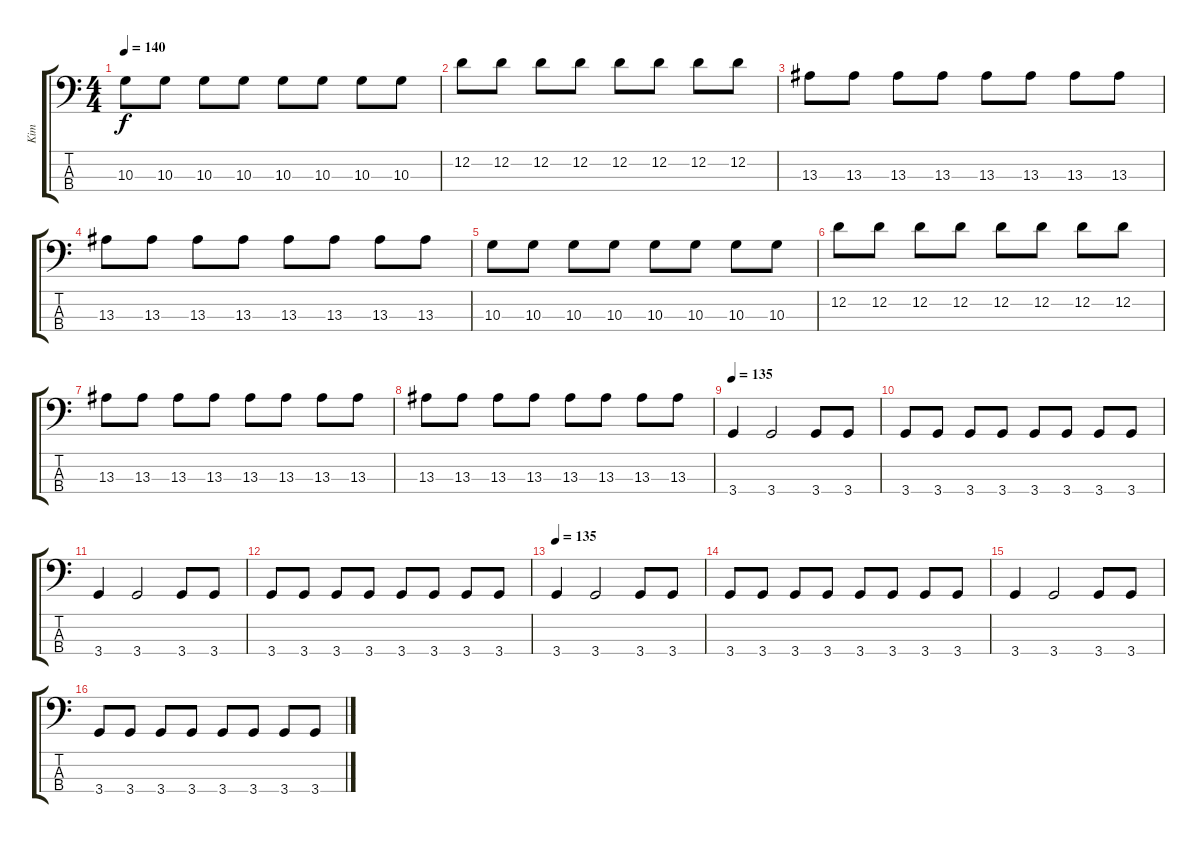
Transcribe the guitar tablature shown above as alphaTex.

\track ("Kim" "Kim") {instrument electricbasspick}
\staff {score tabs}
\tuning (G2 D2 A1 E1) {hide}
\ts (4 4)
\tempo 140
\clef f4
\ks c
10.3.8{dy f instrument electricbasspick} 10.3.8 10.3.8 10.3.8 10.3.8 10.3.8 10.3.8 10.3.8 |
12.2.8 12.2.8 12.2.8 12.2.8 12.2.8 12.2.8 12.2.8 12.2.8 |
13.3.8 13.3.8 13.3.8 13.3.8 13.3.8 13.3.8 13.3.8 13.3.8 |
13.3.8 13.3.8 13.3.8 13.3.8 13.3.8 13.3.8 13.3.8 13.3.8 |
10.3.8 10.3.8 10.3.8 10.3.8 10.3.8 10.3.8 10.3.8 10.3.8 |
12.2.8 12.2.8 12.2.8 12.2.8 12.2.8 12.2.8 12.2.8 12.2.8 |
13.3.8 13.3.8 13.3.8 13.3.8 13.3.8 13.3.8 13.3.8 13.3.8 |
13.3.8 13.3.8 13.3.8 13.3.8 13.3.8 13.3.8 13.3.8 13.3.8 |
\tempo 135
3.4.4 3.4.2 3.4.8 3.4.8 |
3.4.8 3.4.8 3.4.8 3.4.8 3.4.8 3.4.8 3.4.8 3.4.8 |
3.4.4 3.4.2 3.4.8 3.4.8 |
3.4.8 3.4.8 3.4.8 3.4.8 3.4.8 3.4.8 3.4.8 3.4.8 |
\tempo 135
3.4.4 3.4.2 3.4.8 3.4.8 |
3.4.8 3.4.8 3.4.8 3.4.8 3.4.8 3.4.8 3.4.8 3.4.8 |
3.4.4 3.4.2 3.4.8 3.4.8 |
3.4.8 3.4.8 3.4.8 3.4.8 3.4.8 3.4.8 3.4.8 3.4.8
